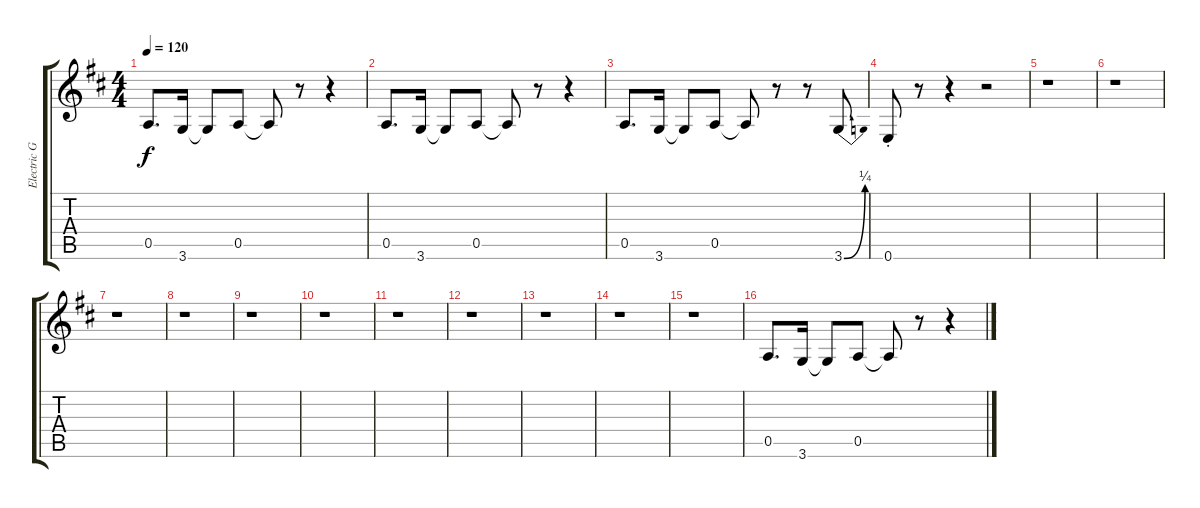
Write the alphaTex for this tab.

\track ("Electric Guitar 4" "Electric G") {instrument overdrivenguitar}
\staff {score tabs}
\tuning (E4 B3 G3 D3 A2 E2) {hide}
\ts (4 4)
\tempo 120
\clef g2
\ks d
0.5.8{d dy f} 3.6.16 3.6{t}.8 0.5.8 0.5{t}.8 r.8 r.4 |
0.5.8{d} 3.6.16 3.6{t}.8 0.5.8 0.5{t}.8 r.8 r.4 |
0.5.8{d} 3.6.16 3.6{t}.8 0.5.8 0.5{t}.8 r.8 r.8 3.6{be (bend 0 0 60 1)}.8 |
0.6{st}.8 r.8 r.4 r.2 |
r.1 |
r.1 |
r.1 |
r.1 |
r.1 |
r.1 |
r.1 |
r.1 |
r.1 |
r.1 |
r.1 |
0.5.8{d} 3.6.16 3.6{t}.8 0.5.8 0.5{t}.8 r.8 r.4
